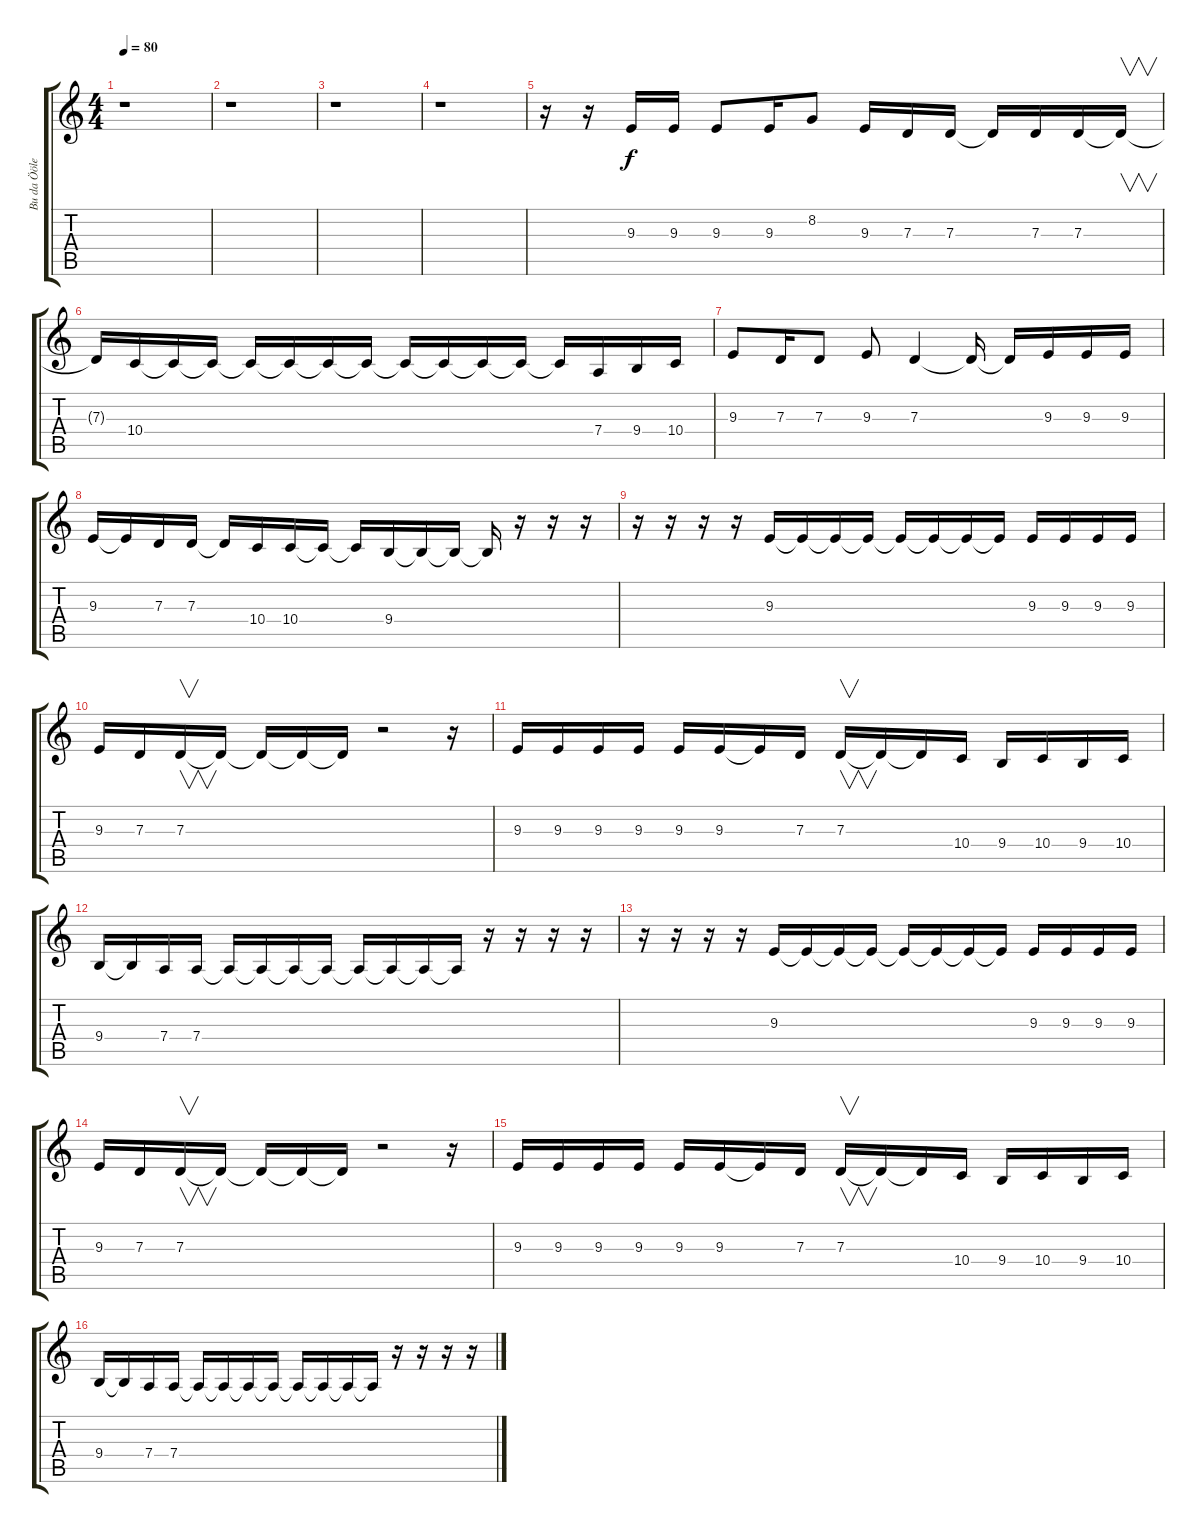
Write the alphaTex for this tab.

\track ("Bu da Ööle :))" "Bu da Ööle") {instrument synthvoice}
\staff {score tabs}
\tuning (E4 B3 G3 D3 A2 E2) {hide}
\ts (4 4)
\tempo 80
\clef g2
\ks c
r.1{dy f} |
r.1 |
r.1 |
r.1 |
r.16 r.16 9.3.16 9.3.16 9.3.8 9.3.16 8.2.8 9.3.16 7.3.16 7.3.16 7.3{t}.16 7.3.16 7.3.16 7.3{t}.16{v} |
7.3{t}.16 10.4.16 10.4{t}.16 10.4{t}.16 10.4{t}.16 10.4{t}.16 10.4{t}.16 10.4{t}.16 10.4{t}.16 10.4{t}.16 10.4{t}.16 10.4{t}.16 10.4{t}.16 7.4.16 9.4.16 10.4.16 |
9.3.8 7.3.16 7.3.8 9.3.8 7.3.4 7.3{t}.16 7.3{t}.16 9.3.16 9.3.16 9.3.16 |
9.3.16 9.3{t}.16 7.3.16 7.3.16 7.3{t}.16 10.4.16 10.4.16 10.4{t}.16 10.4{t}.16 9.4.16 9.4{t}.16 9.4{t}.16 9.4{t}.16 r.16 r.16 r.16 |
r.16 r.16 r.16 r.16 9.3.16 9.3{t}.16 9.3{t}.16 9.3{t}.16 9.3{t}.16 9.3{t}.16 9.3{t}.16 9.3{t}.16 9.3.16 9.3.16 9.3.16 9.3.16 |
9.3.16 7.3.16 7.3.16{v} 7.3{t}.16 7.3{t}.16 7.3{t}.16 7.3{t}.16 r.2 r.16 |
9.3.16 9.3.16 9.3.16 9.3.16 9.3.16 9.3.16 9.3{t}.16 7.3.16 7.3.16{v} 7.3{t}.16 7.3{t}.16 10.4.16 9.4.16 10.4.16 9.4.16 10.4.16 |
9.4.16 9.4{t}.16 7.4.16 7.4.16 7.4{t}.16 7.4{t}.16 7.4{t}.16 7.4{t}.16 7.4{t}.16 7.4{t}.16 7.4{t}.16 7.4{t}.16 r.16 r.16 r.16 r.16 |
r.16 r.16 r.16 r.16 9.3.16 9.3{t}.16 9.3{t}.16 9.3{t}.16 9.3{t}.16 9.3{t}.16 9.3{t}.16 9.3{t}.16 9.3.16 9.3.16 9.3.16 9.3.16 |
9.3.16 7.3.16 7.3.16{v} 7.3{t}.16 7.3{t}.16 7.3{t}.16 7.3{t}.16 r.2 r.16 |
9.3.16 9.3.16 9.3.16 9.3.16 9.3.16 9.3.16 9.3{t}.16 7.3.16 7.3.16{v} 7.3{t}.16 7.3{t}.16 10.4.16 9.4.16 10.4.16 9.4.16 10.4.16 |
9.4.16 9.4{t}.16 7.4.16 7.4.16 7.4{t}.16 7.4{t}.16 7.4{t}.16 7.4{t}.16 7.4{t}.16 7.4{t}.16 7.4{t}.16 7.4{t}.16 r.16 r.16 r.16 r.16
